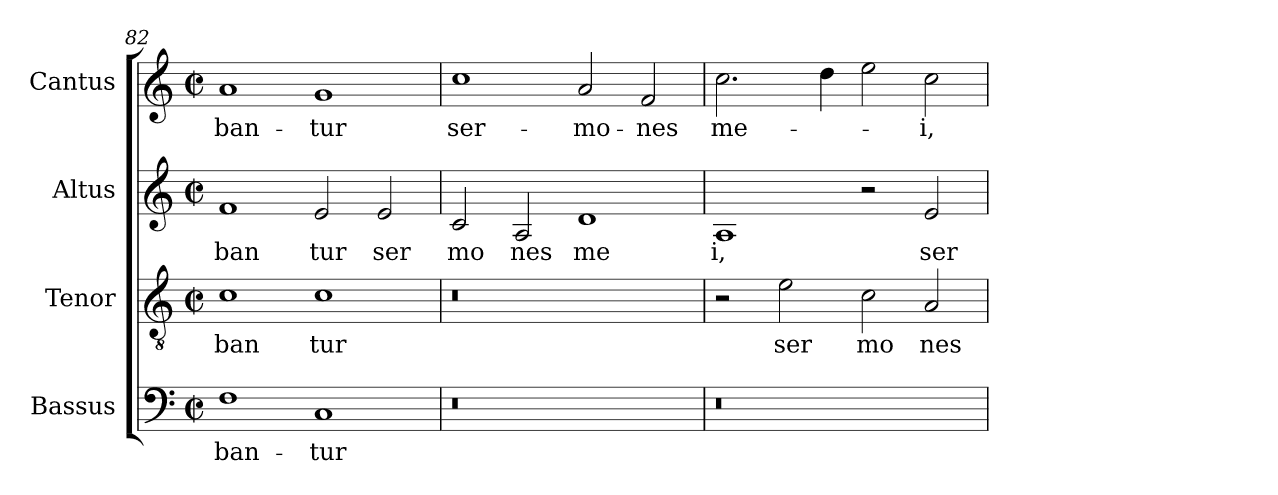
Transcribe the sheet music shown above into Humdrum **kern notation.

**kern	**text	**kern	**text	**kern	**text	**kern	**text
*part4	*part4	*part3	*part3	*part2	*part2	*part1	*part1
*staff4	*staff4	*staff3	*staff3	*staff2	*staff2	*staff1	*staff1
*I"Bassus	*	*I"Tenor	*	*I"Altus	*	*I"Cantus	*
*clefF4	*	*clefGv2	*	*clefG2	*	*clefG2	*
*M2/2	*	*M2/2	*	*M2/2	*	*M2/2	*
*met(c|)	*	*met(c|)	*	*met(c|)	*	*met(c|)	*
=82	=82	=82	=82	=82	=82	=82	=82
!	!LO:LY:b:cj	!	!LO:LY:b:cj	!	!LO:LY:b:cj	!	!LO:LY:b:cj
1F	-ban-	1c	ban	1f	ban	1a	-ban-
!	!LO:LY:b:cj	!	!LO:LY:b:cj	!	!LO:LY:b:cj	!	!LO:LY:b:cj
1C	-tur	1c	tur	2e/	tur	1g	-tur
!	!	!	!	!	!LO:LY:b:cj	!	!
.	.	.	.	2e/	ser	.	.
=83	=83	=83	=83	=83	=83	=83	=83
!	!	!	!	!	!LO:LY:b:cj	!	!LO:LY:b:cj
0r	.	0r	.	2c/	mo	1cc	ser-
!	!	!	!	!	!LO:LY:b:cj	!	!
.	.	.	.	2A/	nes	.	.
!	!	!	!	!	!LO:LY:b:cj	!	!LO:LY:b:cj
.	.	.	.	1d	me	2a/	-mo-
!	!	!	!	!	!	!	!LO:LY:b:cj
.	.	.	.	.	.	2f/	-nes
=84	=84	=84	=84	=84	=84	=84	=84
!	!	!	!	!	!LO:LY:b:cj	!	!LO:LY:b
0r	.	2r	.	1A	i,	2.cc\	me-
!	!	!	!LO:LY:b:cj	!	!	!	!
.	.	2e\	ser	.	.	.	.
.	.	.	.	.	.	4dd\	.
!	!	!	!LO:LY:b:cj	!	!	!	!
.	.	2c\	mo	2r	.	2ee\	.
!	!	!	!LO:LY:b:cj	!	!LO:LY:b:cj	!	!LO:LY:b:cj
.	.	2A/	nes	2e/	ser	2cc\	-i,
=	=	=	=	=	=	=	=
*-	*-	*-	*-	*-	*-	*-	*-
